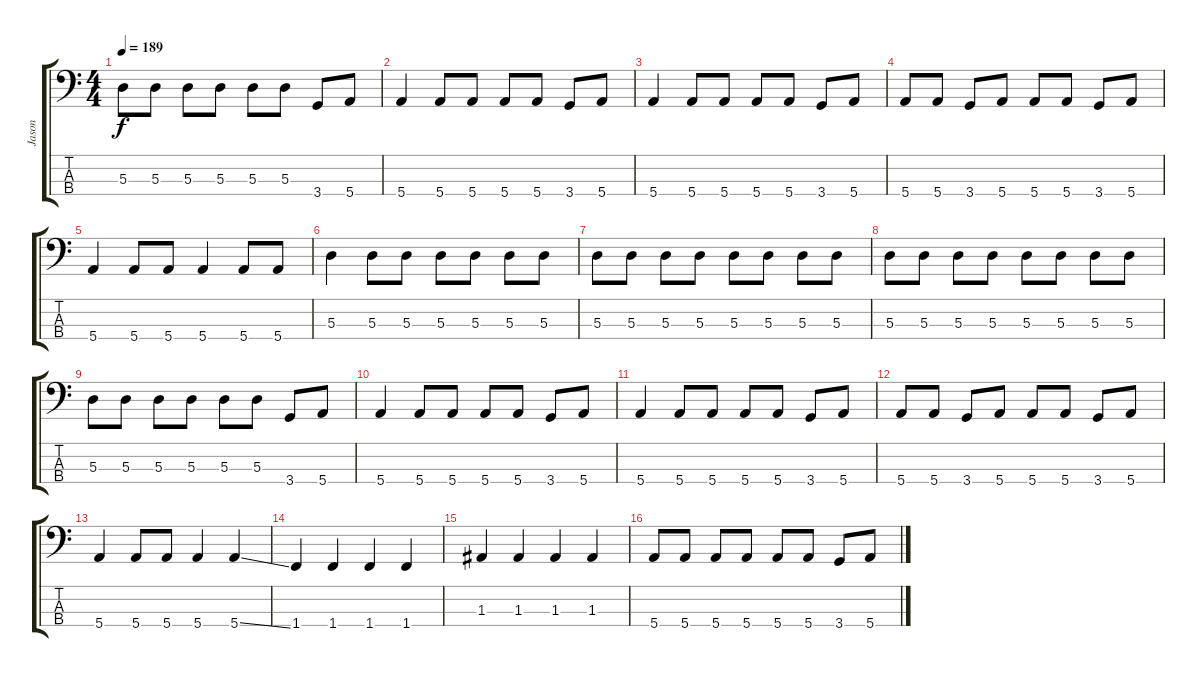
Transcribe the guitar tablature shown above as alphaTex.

\track ("Jason" "Jason") {instrument electricbassfinger}
\staff {score tabs}
\tuning (G2 D2 A1 E1) {hide}
\ts (4 4)
\tempo 189
\clef f4
\ks c
5.3.8{dy f} 5.3.8 5.3.8 5.3.8 5.3.8 5.3.8 3.4.8 5.4.8 |
5.4.4 5.4.8 5.4.8 5.4.8 5.4.8 3.4.8 5.4.8 |
5.4.4 5.4.8 5.4.8 5.4.8 5.4.8 3.4.8 5.4.8 |
5.4.8 5.4.8 3.4.8 5.4.8 5.4.8 5.4.8 3.4.8 5.4.8 |
5.4.4 5.4.8 5.4.8 5.4.4 5.4.8 5.4.8 |
5.3.4 5.3.8 5.3.8 5.3.8 5.3.8 5.3.8 5.3.8 |
5.3.8 5.3.8 5.3.8 5.3.8 5.3.8 5.3.8 5.3.8 5.3.8 |
5.3.8 5.3.8 5.3.8 5.3.8 5.3.8 5.3.8 5.3.8 5.3.8 |
5.3.8 5.3.8 5.3.8 5.3.8 5.3.8 5.3.8 3.4.8 5.4.8 |
5.4.4 5.4.8 5.4.8 5.4.8 5.4.8 3.4.8 5.4.8 |
5.4.4 5.4.8 5.4.8 5.4.8 5.4.8 3.4.8 5.4.8 |
5.4.8 5.4.8 3.4.8 5.4.8 5.4.8 5.4.8 3.4.8 5.4.8 |
5.4.4 5.4.8 5.4.8 5.4.4 5.4{ss}.4 |
1.4.4 1.4.4 1.4.4 1.4.4 |
1.3.4 1.3.4 1.3.4 1.3.4 |
5.4.8 5.4.8 5.4.8 5.4.8 5.4.8 5.4.8 3.4.8 5.4.8
